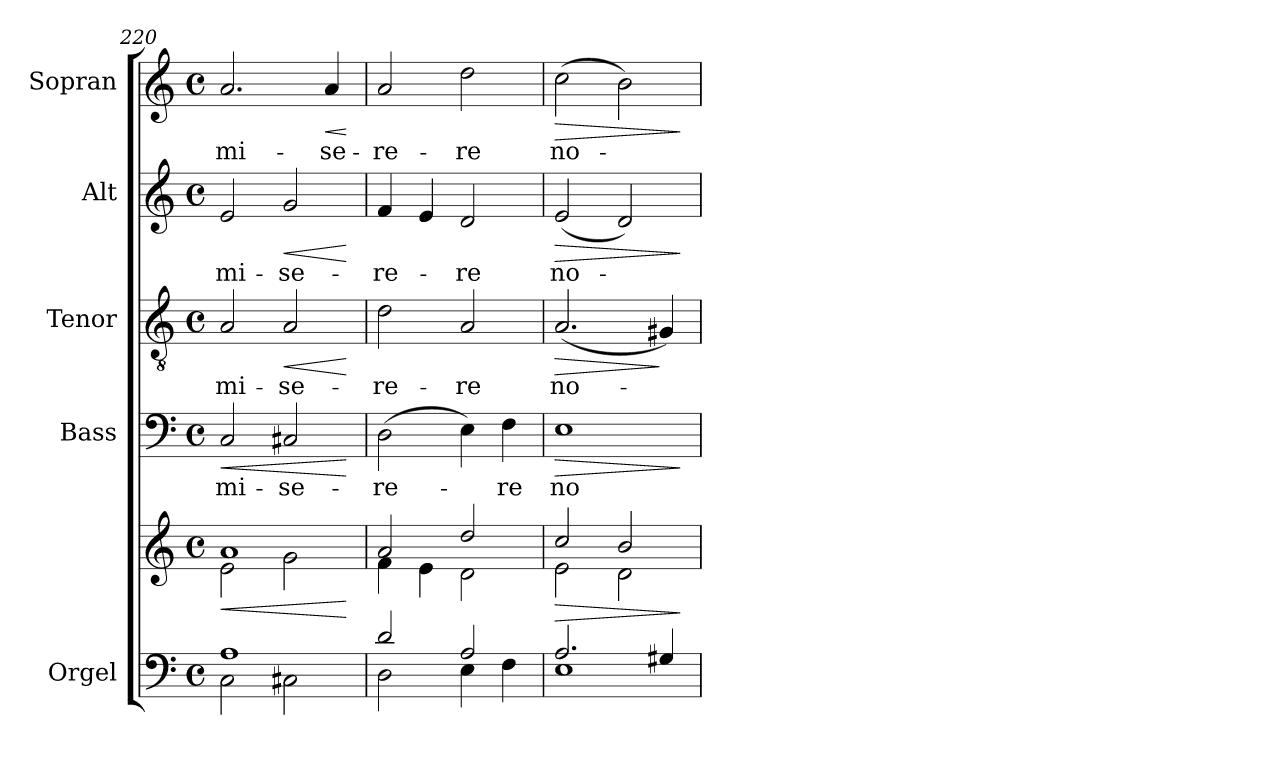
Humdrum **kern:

**kern	**kern	**dynam	**kern	**text	**dynam	**kern	**text	**dynam	**kern	**text	**dynam	**kern	**text	**dynam
*part5	*part5	*part5	*part4	*part4	*part4	*part3	*part3	*part3	*part2	*part2	*part2	*part1	*part1	*part1
*staff6	*staff5	*staff5/6	*staff4	*staff4	*staff4	*staff3	*staff3	*staff3	*staff2	*staff2	*staff2	*staff1	*staff1	*staff1
*I"Orgel	*	*	*I"Bass	*	*	*I"Tenor	*	*	*I"Alt	*	*	*I"Sopran	*	*
*I'Org.	*	*	*I'B.	*	*	*I'T.	*	*	*I'A.	*	*	*I'S.	*	*
*clefF4	*clefG2	*	*clefF4	*	*	*clefGv2	*	*	*clefG2	*	*	*clefG2	*	*
*k[]	*k[]	*	*k[]	*	*	*k[]	*	*	*k[]	*	*	*k[]	*	*
*C:	*C:	*	*C:	*	*	*C:	*	*	*C:	*	*	*C:	*	*
*M4/4	*M4/4	*	*M4/4	*	*	*M4/4	*	*	*M4/4	*	*	*M4/4	*	*
*met(c)	*met(c)	*	*met(c)	*	*	*met(c)	*	*	*met(c)	*	*	*met(c)	*	*
=220	=220	=220	=220	=220	=220	=220	=220	=220	=220	=220	=220	=220	=220	=220
*^	*	*	*	*	*	*	*	*	*	*	*	*	*	*
!	!	!	!LO:HP:b	!	!LO:LY:b	!LO:HP:b	!	!LO:LY:b	!	!	!LO:LY:b	!	!	!LO:LY:b	!
*	*	*^	*	*	*	*	*	*	*	*	*	*	*	*	*
1A	2C\	1a	2e\	<	2C/	mi-	<	2A/	mi-	.	2e/	mi-	.	2.a/	mi-	.
!	!	!	!	!	!	!LO:LY:b	!	!	!LO:LY:b	!LO:HP:b	!	!LO:LY:b	!LO:HP:b	!	!	!
.	2C#X\	.	2g\	.	2C#X/	-se-	.	2A/	-se-	<	2g/	-se-	<	.	.	.
!	!	!	!	!	!	!	!	!	!	!	!	!	!	!	!LO:LY:b	!LO:HP:b
.	.	.	.	.	.	.	.	.	.	.	.	.	.	4a/	-se-	<
*v	*v	*	*	*	*	*	*	*	*	*	*	*	*	*	*	*
*	*v	*v	*	*	*	*	*	*	*	*	*	*	*	*	*
.	.	[	.	.	[	.	.	[	.	.	[	.	.	[
!!LO:LB:g=z
=221	=221	=221	=221	=221	=221	=221	=221	=221	=221	=221	=221	=221	=221	=221
*^	*^	*	*	*	*	*	*	*	*	*	*	*	*	*
!	!	!	!	!	!	!LO:LY:b	!	!	!LO:LY:b	!	!	!LO:LY:b	!	!	!LO:LY:b	!
2d/	2D\	2a/	4f\	.	(>2D\	-re-	.	2d\	-re-	.	4f/	-re-	.	2a/	-re-	.
.	.	.	4e\	.	.	.	.	.	.	.	4e/	.	.	.	.	.
!	!	!	!	!	!	!	!	!	!LO:LY:b	!	!	!LO:LY:b	!	!	!LO:LY:b	!
2A/	4E\	2dd/	2d\	.	4E\)	.	.	2A/	-re	.	2d/	-re	.	2dd\	-re	.
!	!	!	!	!	!	!LO:LY:b	!	!	!	!	!	!	!	!	!	!
.	4F\	.	.	.	4F\	-re	.	.	.	.	.	.	.	.	.	.
=222	=222	=222	=222	=222	=222	=222	=222	=222	=222	=222	=222	=222	=222	=222	=222	=222
!	!	!	!	!LO:HP:b	!	!LO:LY:b	!LO:HP:b	!	!LO:LY:b	!LO:HP:b	!	!LO:LY:b	!LO:HP:b	!	!LO:LY:b	!LO:HP:b
2.A/	1E	2cc/	2e\	>	1E	no-	>	(<2.A/	no-	>	(<2e/	no-	>	(>2cc\	no-	>
.	.	2b/	2d\	.	.	.	.	.	.	.	2d/)	.	.	2b\)	.	.
4G#X/	.	.	.	.	.	.	.	4G#X/)	.	]	.	.	.	.	.	.
*v	*v	*	*	*	*	*	*	*	*	*	*	*	*	*	*	*
*	*v	*v	*	*	*	*	*	*	*	*	*	*	*	*	*
.	.	]	.	.	]	.	.	.	.	.	]	.	.	]
=	=	=	=	=	=	=	=	=	=	=	=	=	=	=
*-	*-	*-	*-	*-	*-	*-	*-	*-	*-	*-	*-	*-	*-	*-
